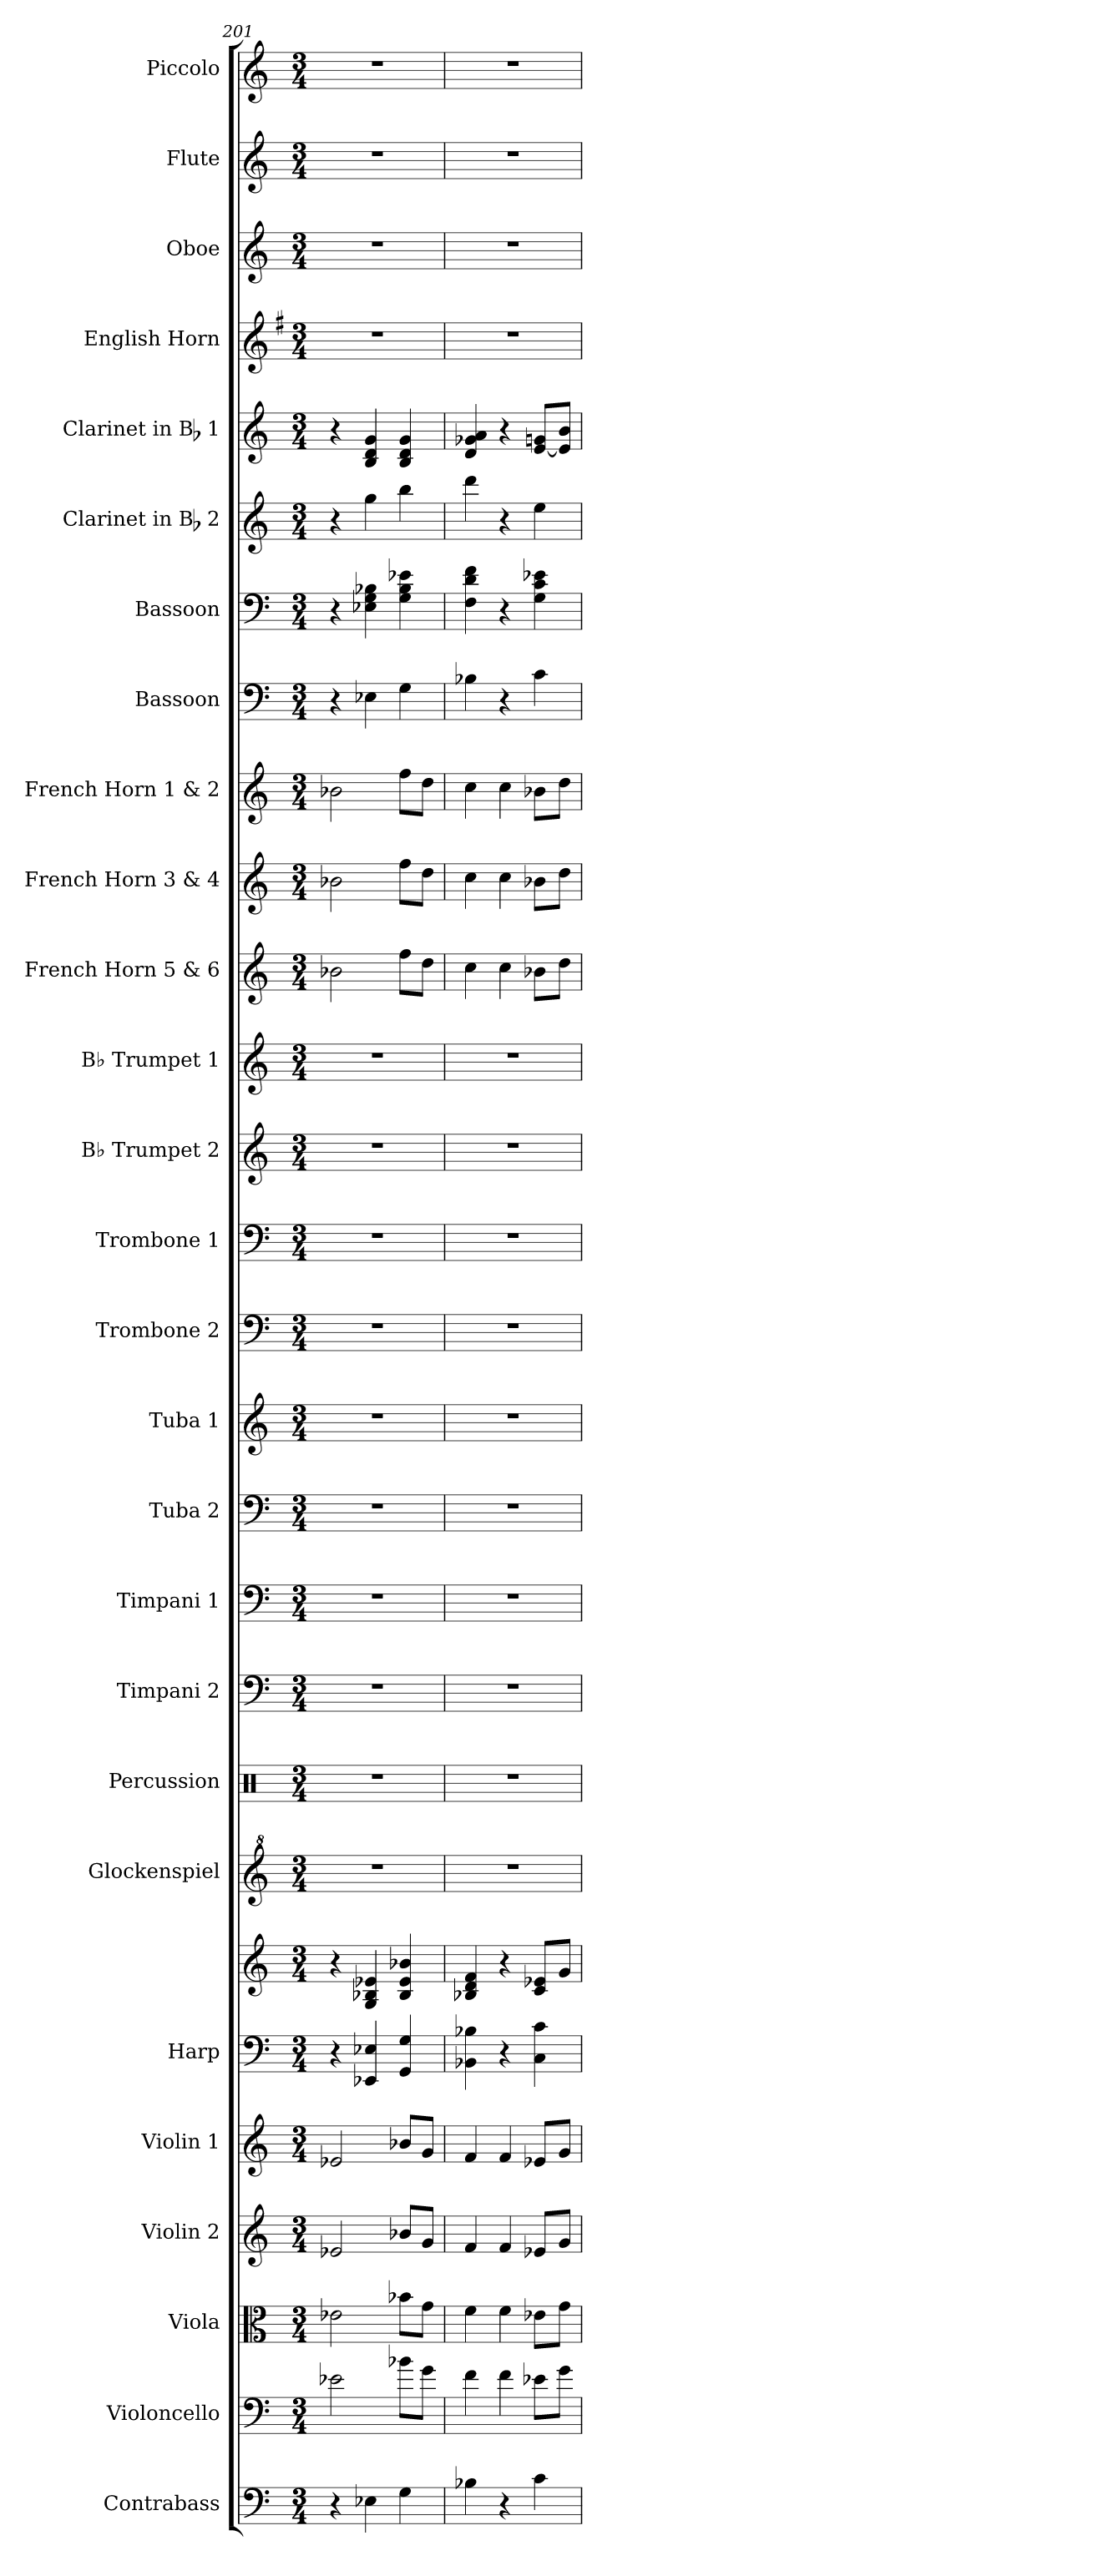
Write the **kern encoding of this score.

**kern	**kern	**kern	**kern	**kern	**kern	**kern	**kern	**kern	**kern	**kern	**kern	**kern	**kern	**kern	**kern	**kern	**kern	**kern	**kern	**kern	**kern	**kern	**kern	**kern	**kern	**kern	**kern
*part27	*part26	*part25	*part24	*part23	*part22	*part22	*part21	*part20	*part19	*part18	*part17	*part16	*part15	*part14	*part13	*part12	*part11	*part10	*part9	*part8	*part7	*part6	*part5	*part4	*part3	*part2	*part1
*staff28	*staff27	*staff26	*staff25	*staff24	*staff23	*staff22	*staff21	*staff20	*staff19	*staff18	*staff17	*staff16	*staff15	*staff14	*staff13	*staff12	*staff11	*staff10	*staff9	*staff8	*staff7	*staff6	*staff5	*staff4	*staff3	*staff2	*staff1
*I"Contrabass	*I"Violoncello	*I"Viola	*I"Violin 2	*I"Violin 1	*I"Harp	*	*I"Glockenspiel	*I"Percussion	*I"Timpani 2	*I"Timpani 1	*I"Tuba 2	*I"Tuba 1	*I"Trombone 2	*I"Trombone 1	*I"B♭ Trumpet 2	*I"B♭ Trumpet 1	*I"French Horn 5 &amp; 6	*I"French Horn 3 &amp; 4	*I"French Horn 1 &amp; 2	*I"Bassoon	*I"Bassoon	*I"Clarinet in Bb 2	*I"Clarinet in Bb 1	*I"English Horn	*I"Oboe	*I"Flute	*I"Piccolo
*I'Cbs.	*I'Vlc.	*I'Vla.	*I'Vln. 2	*I'Vln. 1	*I'Hrp.	*	*I'Glk.	*I'Perc.	*I'Timp. 2	*I'Timp. 1	*I'Tba. 2	*I'Tba. 1	*I'Tbn. 2	*I'Tbn. 1	*I'B♭ Tpt. 2	*I'B♭ Tpt. 1	*I'F Hn. 5 &amp; 6	*I'F Hn. 3 &amp; 4	*I'F Hn. 1 &amp; 2	*I'Bsn.	*I'Bsn.	*	*	*I'Eng Hn.	*I'Ob.	*I'Fl.	*I'Pic.
*clefF4	*clefF4	*clefC3	*clefG2	*clefG2	*clefF4	*clefG2	*clefG^2	*clefX	*clefF4	*clefF4	*clefF4	*clefG2	*clefF4	*clefF4	*clefG2	*clefG2	*clefG2	*clefG2	*clefG2	*clefF4	*clefF4	*clefG2	*clefG2	*clefG2	*clefG2	*clefG2	*clefG2
*	*	*	*	*	*	*	*	*	*	*	*	*	*	*	*ITrd1c2	*ITrd1c2	*ITrd4c7	*ITrd4c7	*ITrd4c7	*	*	*ITrd-5c-8	*ITrd-5c-8	*ITrd4c7	*	*	*
*k[]	*k[]	*k[]	*k[]	*k[]	*k[]	*k[]	*k[]	*k[]	*k[]	*k[]	*k[]	*k[]	*k[]	*k[]	*k[b-e-]	*k[b-e-]	*k[b-]	*k[b-]	*k[b-]	*k[]	*k[]	*k[b-e-a-d-]	*k[b-e-a-d-]	*k[]	*k[]	*k[]	*k[]
*M3/4	*M3/4	*M3/4	*M3/4	*M3/4	*M3/4	*M3/4	*M3/4	*M3/4	*M3/4	*M3/4	*M3/4	*M3/4	*M3/4	*M3/4	*M3/4	*M3/4	*M3/4	*M3/4	*M3/4	*M3/4	*M3/4	*M3/4	*M3/4	*M3/4	*M3/4	*M3/4	*M3/4
=201	=201	=201	=201	=201	=201	=201	=201	=201	=201	=201	=201	=201	=201	=201	=201	=201	=201	=201	=201	=201	=201	=201	=201	=201	=201	=201	=201
4r	2e-X\	2e-X\	2e-X/	2e-X/	4r	4r	2.r	2.r	2.r	2.r	2.r	2.r	2.r	2.r	2.r	2.r	2e-X\	2e-X\	2e-X\	4r	4r	4r	4r	2.r	2.r	2.r	2.r
4E-X\	.	.	.	.	4EE-X/ 4E-X/	4G/ 4B-X/ 4e-X/	.	.	.	.	.	.	.	.	.	.	.	.	.	4E-X\	4E-X\ 4G\ 4B-X\	4eee-\	4g/ 4b-/ 4ee-/	.	.	.	.
4G\	8b-X\L	8b-X\L	8b-X/L	8b-X/L	4GG/ 4G/	4B-/ 4e-/ 4b-X/	.	.	.	.	.	.	.	.	.	.	8b-\L	8b-\L	8b-\L	4G\	4G\ 4B-\ 4e-X\	4ggg\	4g/ 4b-/ 4ee-/	.	.	.	.
.	8g\J	8g\J	8g/J	8g/J	.	.	.	.	.	.	.	.	.	.	.	.	8g\J	8g\J	8g\J	.	.	.	.	.	.	.	.
=202	=202	=202	=202	=202	=202	=202	=202	=202	=202	=202	=202	=202	=202	=202	=202	=202	=202	=202	=202	=202	=202	=202	=202	=202	=202	=202	=202
4B-X\	4f\	4f\	4f/	4f/	4BB-X\ 4B-X\	4B-X/ 4d/ 4f/	2.r	2.r	2.r	2.r	2.r	2.r	2.r	2.r	2.r	2.r	4f\	4f\	4f\	4B-X\	4F\ 4d\ 4f\	4bbb-\	4b-/ 4ee--X/ 4ff/	2.r	2.r	2.r	2.r
4r	4f\	4f\	4f/	4f/	4r	4r	.	.	.	.	.	.	.	.	.	.	4f\	4f\	4f\	4r	4r	4r	4r	.	.	.	.
4c\	8e-X\L	8e-X\L	8e-X/L	8e-X/L	4C\ 4c\	8c/ 8e-X/L	.	.	.	.	.	.	.	.	.	.	8e-X\L	8e-X\L	8e-X\L	4c\	4G\ 4c\ 4e-X\	4ccc\	[8cc/ 8ee-X/L	.	.	.	.
.	8g\J	8g\J	8g/J	8g/J	.	8g/J	.	.	.	.	.	.	.	.	.	.	8g\J	8g\J	8g\J	.	.	.	8cc/] 8gg/J	.	.	.	.
=	=	=	=	=	=	=	=	=	=	=	=	=	=	=	=	=	=	=	=	=	=	=	=	=	=	=	=
*-	*-	*-	*-	*-	*-	*-	*-	*-	*-	*-	*-	*-	*-	*-	*-	*-	*-	*-	*-	*-	*-	*-	*-	*-	*-	*-	*-
